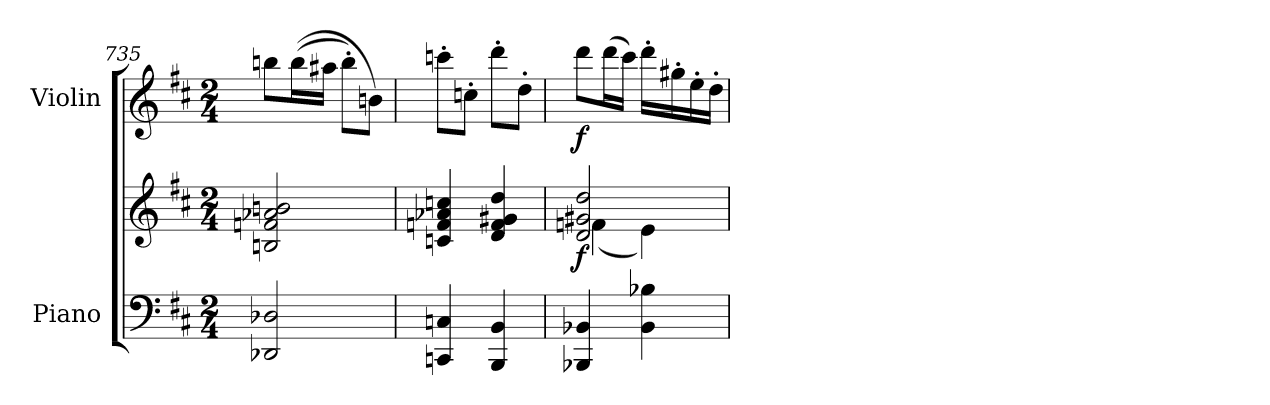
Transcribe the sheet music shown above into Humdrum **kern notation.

**kern	**kern	**dynam	**kern	**dynam
*part2	*part2	*part2	*part1	*part1
*staff3	*staff2	*staff2/3	*staff1	*staff1
*I"Piano	*	*	*I"Violin	*
*I'Pno.	*	*	*I'Vln.	*
*clefF4	*clefG2	*	*clefG2	*
*k[f#c#]	*k[f#c#]	*	*k[f#c#]	*
*M2/4	*M2/4	*	*M2/4	*
=735	=735	=735	=735	=735
2DD-X/ 2D-X/	2Bn/ 2fn/ 2a-X/ 2bn/	.	8bbn\L	.
.	.	.	((16bb\L	.
.	.	.	16aa#X\JJ	.
.	.	.	8bb'\L)	.
.	.	.	8bn\J)	.
=736	=736	=736	=736	=736
4CCn/ 4Cn/	4cn/ 4fn/ 4a-X/ 4ccn/	.	8cccn'\L	.
.	.	.	8ccn'\J	.
4BBB/ 4BB/	4d/ 4f/ 4g#X/ 4dd/	.	8ddd'\L	.
.	.	.	8dd'\J	.
!!LO:LB:g=z
=737	=737	=737	=737	=737
*	*^	*	*	*
!	!	!	!LO:DY:b	!	!LO:DY:b
4BBB-X/ 4BB-X/	2d/ 2g#X/ 2dd/	(4fn\	f	8ddd\L	f
.	.	.	.	(16ddd\L	.
.	.	.	.	16ccc#\JJ)	.
4BB-\ 4B-X\	.	4e\)	.	16ddd'\LL	.
.	.	.	.	16gg#X'\	.
.	.	.	.	16ee'\	.
.	.	.	.	16dd'\JJ	.
*	*v	*v	*	*	*
=	=	=	=	=
*-	*-	*-	*-	*-
